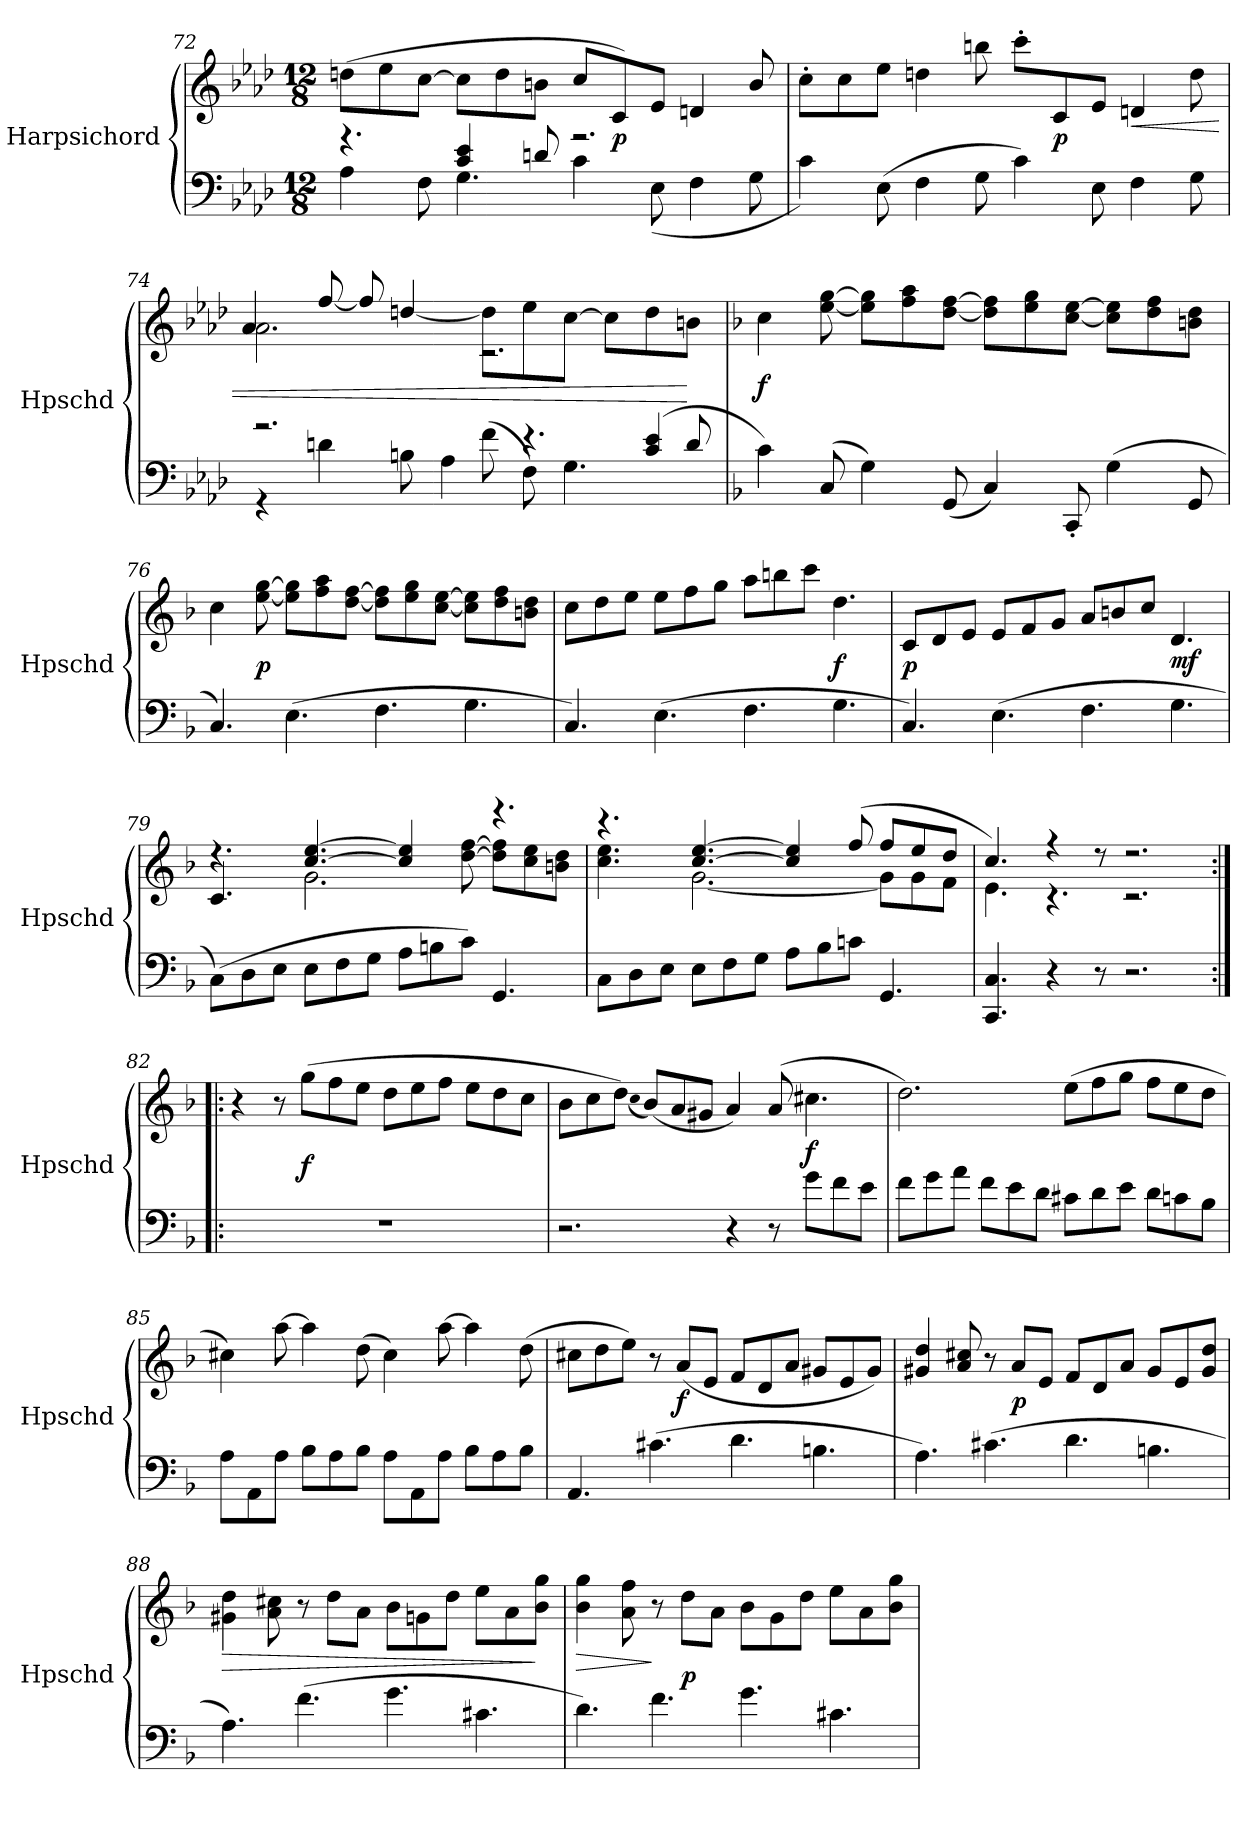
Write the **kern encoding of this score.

**kern	**kern	**dynam
*part1	*part1	*part1
*staff2	*staff1	*staff1/2
*I"Harpsichord	*	*
*I'Hpschd	*	*
*clefF4	*clefG2	*
*k[b-e-a-d-]	*k[b-e-a-d-]	*
*M12/8	*M12/8	*
=72	=72	=72
*^	*	*
4.r	4A-\	(8ddn\L	.
.	.	8ee-\	.
.	8F\	[8cc\J	.
4c/ 4e-/	4.G\	8cc\L]	.
.	.	8dd\	.
8dn/	.	8bn\J	.
2.r	4c\	8cc/L	.
.	.	8c/)	p
.	(8E-\	8e-/J	.
.	4F\	4dn/	.
.	8G\	8b/	.
*v	*v	*	*
=73	=73	=73
4c\)	8cc'\L	.
.	8cc\	.
(8E-\	8ee-\J	.
4F\	4ddn\	.
8G\	8bbn\	.
4c\)	8ccc'\L	.
.	8c/	p
8E-\	8e-/J	.
!	!	!LO:HP:b
4F\	4dn/	<
8G\	8dd\	.
=74	=74	=74
*^	*^	*
2.r	4r	2.a-\	4a-/	.
.	4dn\	.	[8ff/	.
.	.	.	8ff/]	.
.	8Bn\	.	[4ddn/	.
.	4A-\	.	.	.
(8f\	.	8dd\L]	2.r	.
4.r	8F\)	8ee-\	.	.
.	4.G\	[8cc\J	.	.
.	.	8cc\L]	.	.
(4c/ 4e-/	.	8dd\	.	.
.	8d/	8bn\J	.	[
*v	*v	*	*	*
*	*v	*v	*
=75	=75	=75
*k[b-]	*k[b-]	*
4c\)	4cc\	f
(8C/	[8ee\ [8gg\	.
4G\)	8ee]\ 8gg]\L	.
.	8ff\ 8aa\	.
(8GG/	[8dd\ [8ff\J	.
4C/)	8dd]\ 8ff]\L	.
.	8ee\ 8gg\	.
8CC'/	[8cc\ [8ee\J	.
(4G\	8cc]\ 8ee]\L	.
.	8dd\ 8ff\	.
8GG/	8bn\ 8dd\J	.
=76	=76	=76
4.C/)	4cc\	.
.	[8ee\ [8gg\	p
(4.E\	8ee]\ 8gg]\L	.
.	8ff\ 8aa\	.
.	[8dd\ [8ff\J	.
4.F\	8dd]\ 8ff]\L	.
.	8ee\ 8gg\	.
.	[8cc\ [8ee\J	.
4.G\	8cc]\ 8ee]\L	.
.	8dd\ 8ff\	.
.	8bn\ 8dd\J	.
=77	=77	=77
4.C/)	8cc\L	.
.	8dd\	.
.	8ee\J	.
(4.E\	8ee\L	.
.	8ff\	.
.	8gg\J	.
4.F\	8aa\L	.
.	8bbn\	.
.	8ccc\J	.
4.G\	4.dd\	f
=78	=78	=78
4.C/)	8c/L	p
.	8d/	.
.	8e/J	.
(4.E\	8e/L	.
.	8f/	.
.	8g/J	.
4.F\	8a/L	.
.	8bn/	.
.	8cc/J	.
4.G\	4.d/	mf
=79	=79	=79
*	*^	*
(8C\L)	4.r	4.c/	.
8D\	.	.	.
8E\J	.	.	.
8E\L	[4.cc/ [4.ee/	2.g\	.
8F\	.	.	.
8G\J	.	.	.
8A\L	4cc]/ 4ee]/	.	.
8Bn\	.	.	.
8c\J)	[8dd\ [8ff\	.	.
4.GG/	4.r	8dd]\ 8ff]\L	.
.	.	8cc\ 8ee\	.
.	.	8bn\ 8dd\J	.
=80	=80	=80	=80
8C\L	4.r	4.cc\ 4.ee\	.
8D\	.	.	.
8E\J	.	.	.
8E\L	[4.cc/ [4.ee/	[2.g\	.
8F\	.	.	.
8G\J	.	.	.
8A\L	4cc]/ 4ee]/	.	.
8B-\	.	.	.
8cn\J	(8ff/	.	.
4.GG/	8ff/L	8g\L]	.
.	8ee/	8g\	.
.	8dd/J	8f\J	.
=81	=81	=81	=81
4.CC/ 4.C/	4.cc/)	4.e\	.
4r	4r	4.r	.
8r	8r	.	.
2.r	2.r	2.r	.
*	*v	*v	*
=82:|!|:	=82:|!|:	=82:|!|:
1.r	4r	.
.	8r	.
.	(8gg\L	f
.	8ff\	.
.	8ee\J	.
.	8dd\L	.
.	8ee\	.
.	8ff\J	.
.	8ee\L	.
.	8dd\	.
.	8cc\J	.
=83	=83	=83
2.r	8b-\L	.
.	8cc\	.
.	8dd\J)	.
.	(qcc	.
.	(8b-/L)	.
.	8a/	.
.	8g#X/J	.
4r	4a/)	.
8r	(8a/	.
8g\L	4.cc#X\	f
8f\	.	.
8e\J	.	.
=84	=84	=84
8f\L	2.dd\)	.
8g\	.	.
8a\J	.	.
8f\L	.	.
8e\	.	.
8d\J	.	.
8c#X\L	(8ee\L	.
8d\	8ff\	.
8e\J	8gg\J	.
8d\L	8ff\L	.
8cn\	8ee\	.
8B-\J	8dd\J	.
=85	=85	=85
8A\L	4cc#X\)	.
8AA\	.	.
8A\J	[8aa\	.
8B-\L	4aa\]	.
8A\	.	.
8B-\J	(8dd\	.
8A\L	4cc#\)	.
8AA\	.	.
8A\J	[8aa\	.
8B-\L	4aa\]	.
8A\	.	.
8B-\J	(8dd\	.
=86	=86	=86
4.AA/	8cc#X\L	.
.	8dd\	.
.	8ee\J)	.
(4.c#X\	8r	.
.	(8a/L	f
.	8e/J	.
4.d\	8f/L	.
.	8d/	.
.	8a/J	.
4.Bn\	8g#X/L	.
.	8e/	.
.	8g#/J)	.
=87	=87	=87
4.A\)	4g#X/ 4dd/	.
.	8a/ 8cc#X/	.
(4.c#X\	8r	.
.	8a/L	p
.	8e/J	.
4.d\	8f/L	.
.	8d/	.
.	8a/J	.
4.Bn\	8g#/L	.
.	8e/	.
.	8g#/ 8dd/J	.
=88	=88	=88
!	!	!LO:HP:b
4.A\)	4g#X\ 4dd\	>
.	8a\ 8cc#X\	.
(4.f\	8r	.
.	8dd\L	.
.	8a\J	.
4.g\	8b-\L	.
.	8gn\	.
.	8dd\J	.
4.c#X\	8ee\L	.
.	8a\	.
.	8b-\ 8gg\J	]
=89	=89	=89
!	!	!LO:HP:b
4.d\)	4b-\ 4gg\	>
.	8a\ 8ff\	.
4.f\	8r	]
.	8dd\L	p
.	8a\J	.
4.g\	8b-\L	.
.	8g\	.
.	8dd\J	.
4.c#X\	8ee\L	.
.	8a\	.
.	8b-\ 8gg\J	.
=	=	=
*-	*-	*-
